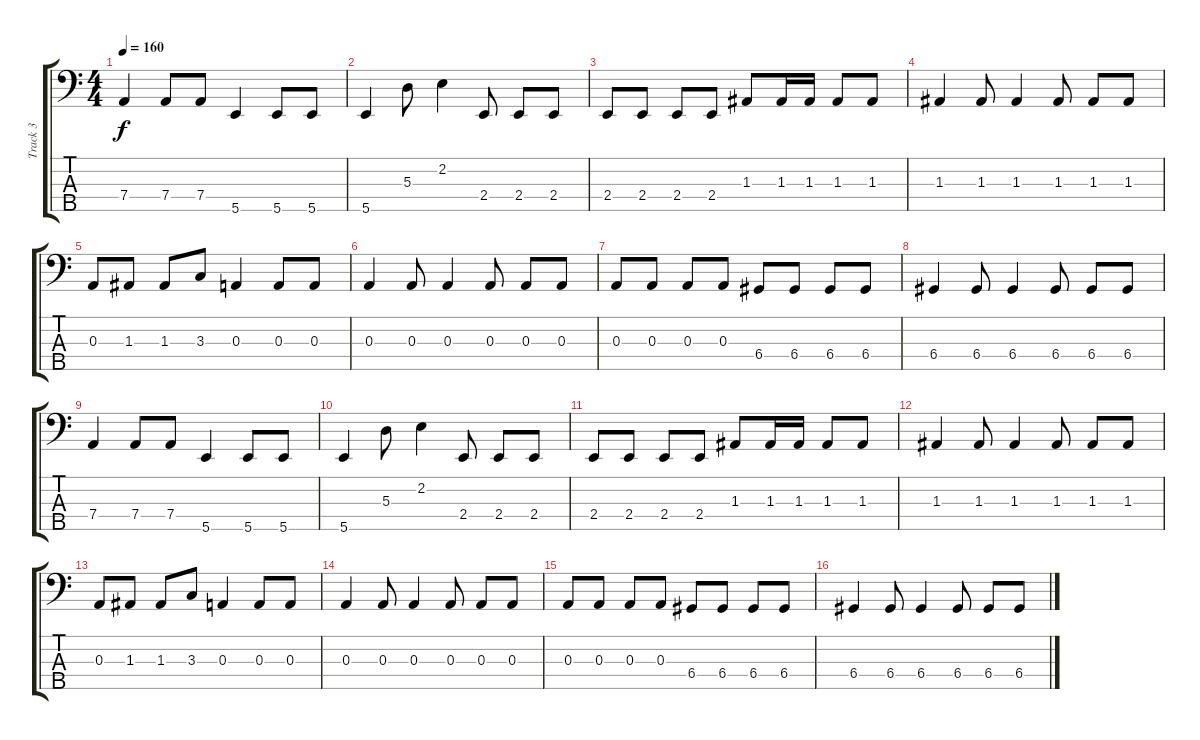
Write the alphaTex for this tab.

\track ("Track 3" "Track 3") {instrument electricbassfinger}
\staff {score tabs}
\tuning (G2 D2 A1 D1 B0) {hide}
\ts (4 4)
\tempo 160
\clef f4
\ks c
7.4.4{dy f} 7.4.8 7.4.8 5.5.4 5.5.8 5.5.8 |
5.5.4 5.3.8 2.2.4 2.4.8 2.4.8 2.4.8 |
2.4.8 2.4.8 2.4.8 2.4.8 1.3.8 1.3.16 1.3.16 1.3.8 1.3.8 |
1.3.4 1.3.8 1.3.4 1.3.8 1.3.8 1.3.8 |
0.3.8 1.3.8 1.3.8 3.3.8 0.3.4 0.3.8 0.3.8 |
0.3.4 0.3.8 0.3.4 0.3.8 0.3.8 0.3.8 |
0.3.8 0.3.8 0.3.8 0.3.8 6.4.8 6.4.8 6.4.8 6.4.8 |
6.4.4 6.4.8 6.4.4 6.4.8 6.4.8 6.4.8 |
7.4.4 7.4.8 7.4.8 5.5.4 5.5.8 5.5.8 |
5.5.4 5.3.8 2.2.4 2.4.8 2.4.8 2.4.8 |
2.4.8 2.4.8 2.4.8 2.4.8 1.3.8 1.3.16 1.3.16 1.3.8 1.3.8 |
1.3.4 1.3.8 1.3.4 1.3.8 1.3.8 1.3.8 |
0.3.8 1.3.8 1.3.8 3.3.8 0.3.4 0.3.8 0.3.8 |
0.3.4 0.3.8 0.3.4 0.3.8 0.3.8 0.3.8 |
0.3.8 0.3.8 0.3.8 0.3.8 6.4.8 6.4.8 6.4.8 6.4.8 |
6.4.4 6.4.8 6.4.4 6.4.8 6.4.8 6.4.8
